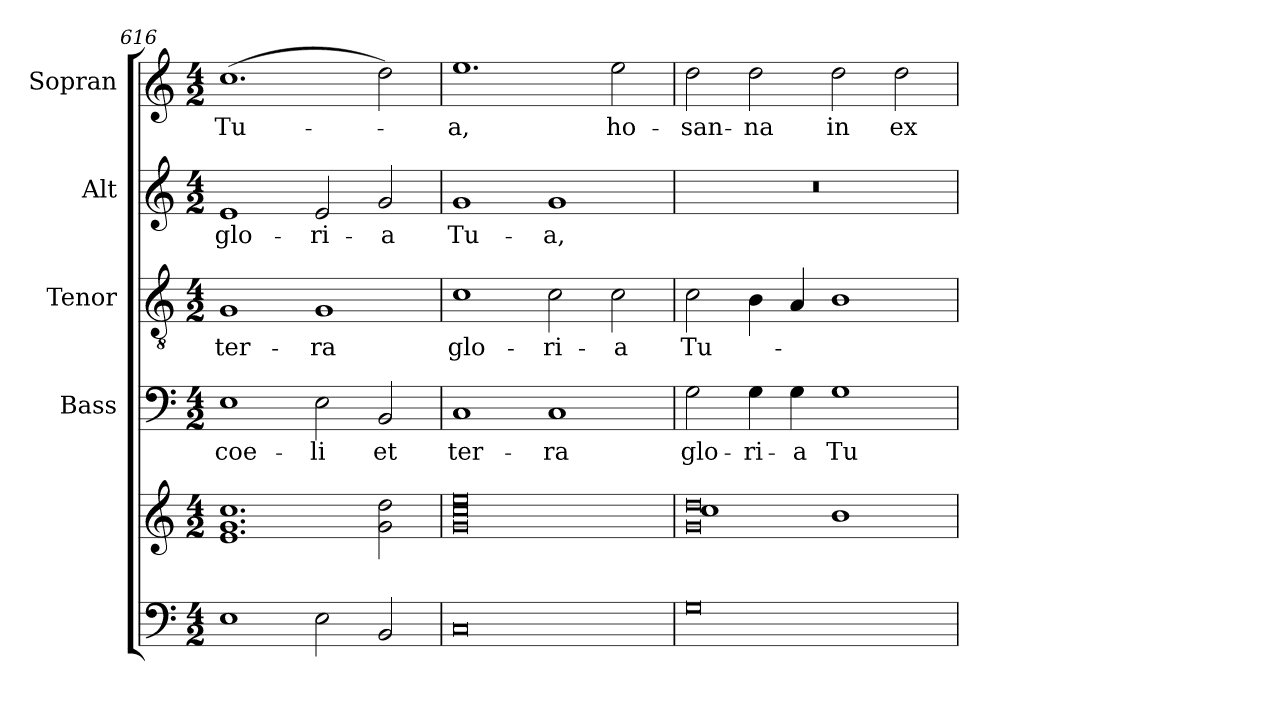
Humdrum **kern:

**kern	**kern	**kern	**text	**kern	**text	**kern	**text	**kern	**text
*part5	*part5	*part4	*part4	*part3	*part3	*part2	*part2	*part1	*part1
*staff6	*staff5	*staff4	*staff4	*staff3	*staff3	*staff2	*staff2	*staff1	*staff1
*	*	*I"Bass	*	*I"Tenor	*	*I"Alt	*	*I"Sopran	*
*	*	*I'B.	*	*I'T.	*	*I'A.	*	*I'S.	*
*clefF4	*clefG2	*clefF4	*	*clefGv2	*	*clefG2	*	*clefG2	*
*k[]	*k[]	*k[]	*	*k[]	*	*k[]	*	*k[]	*
*C:	*C:	*C:	*	*C:	*	*C:	*	*C:	*
*M4/2	*M4/2	*M4/2	*	*M4/2	*	*M4/2	*	*M4/2	*
=616	=616	=616	=616	=616	=616	=616	=616	=616	=616
!	!	!	!LO:LY:b	!	!LO:LY:b	!	!LO:LY:b	!	!LO:LY:b
1E	1.e 1.g 1.cc	1E	coe-	1G	ter-	1e	glo-	(>1.cc	Tu-
!	!	!	!LO:LY:b	!	!LO:LY:b	!	!LO:LY:b	!	!
2E\	.	2E\	-li	1G	-ra	2e/	-ri-	.	.
!	!	!	!LO:LY:b	!	!	!	!LO:LY:b	!	!
2BB/	2g\ 2dd\	2BB/	et	.	.	2g/	-a	2dd\)	.
!!LO:LB:g=z
=617	=617	=617	=617	=617	=617	=617	=617	=617	=617
!	!	!	!LO:LY:b	!	!LO:LY:b	!	!LO:LY:b	!	!LO:LY:b
0C	0g 0cc 0ee	1C	ter-	1c	glo-	1g	Tu-	1.ee	-a,
!	!	!	!LO:LY:b	!	!LO:LY:b	!	!LO:LY:b	!	!
.	.	1C	-ra	2c\	-ri-	1g	-a,	.	.
!	!	!	!	!	!LO:LY:b	!	!	!	!LO:LY:b
.	.	.	.	2c\	-a	.	.	2ee\	ho-
=618	=618	=618	=618	=618	=618	=618	=618	=618	=618
*	*^	*	*	*	*	*	*	*	*
!	!	!	!	!LO:LY:b	!	!LO:LY:b	!	!	!	!LO:LY:b
0G	0g 0dd	1cc	2G\	glo-	2c\	Tu-	0r	.	2dd\	-san-
!	!	!	!	!LO:LY:b	!	!	!	!	!	!LO:LY:b
.	.	.	4G\	-ri-	4B\	.	.	.	2dd\	-na
!	!	!	!	!LO:LY:b	!	!	!	!	!	!
.	.	.	4G\	-a	4A/	.	.	.	.	.
!	!	!	!	!LO:LY:b	!	!	!	!	!	!LO:LY:b
.	.	1b	1G	Tu-	1B	.	.	.	2dd\	in
!	!	!	!	!	!	!	!	!	!	!LO:LY:b
.	.	.	.	.	.	.	.	.	2dd\	ex-
*	*v	*v	*	*	*	*	*	*	*	*
=	=	=	=	=	=	=	=	=	=
*-	*-	*-	*-	*-	*-	*-	*-	*-	*-
